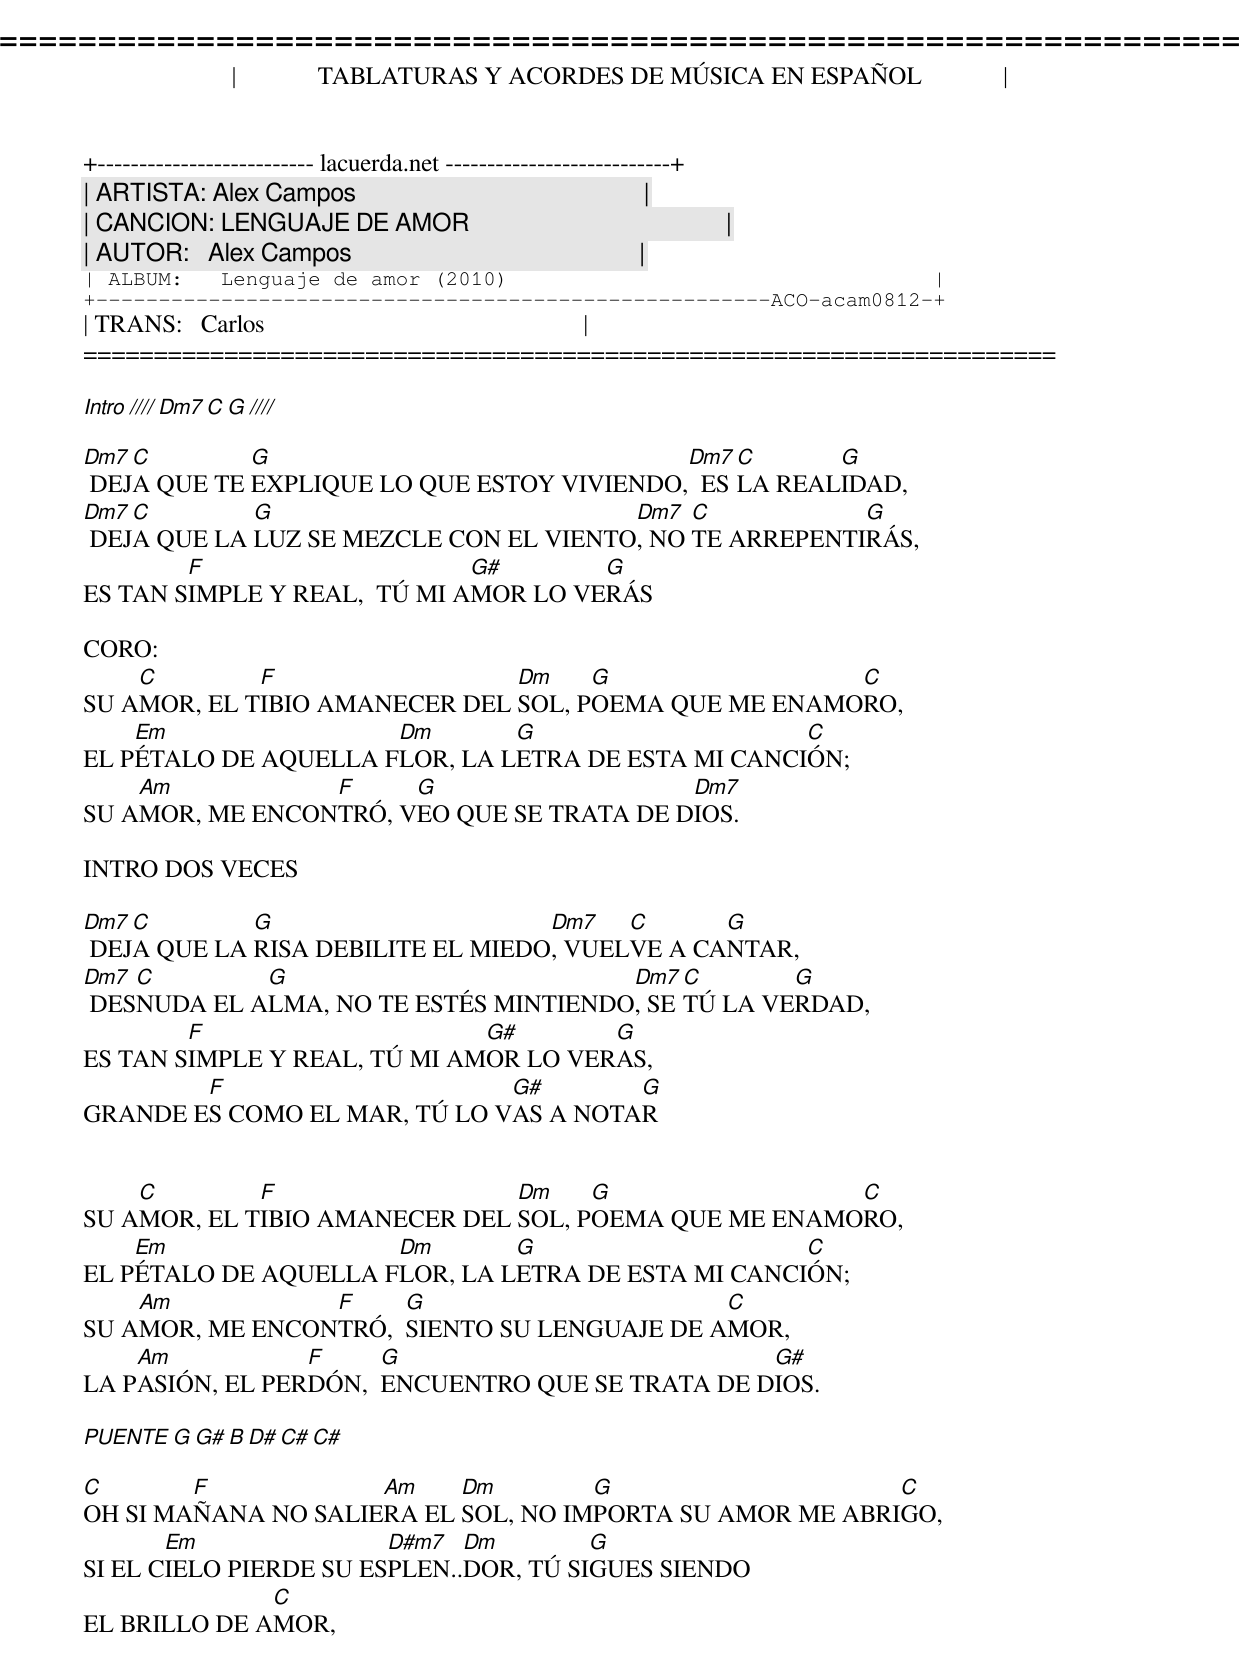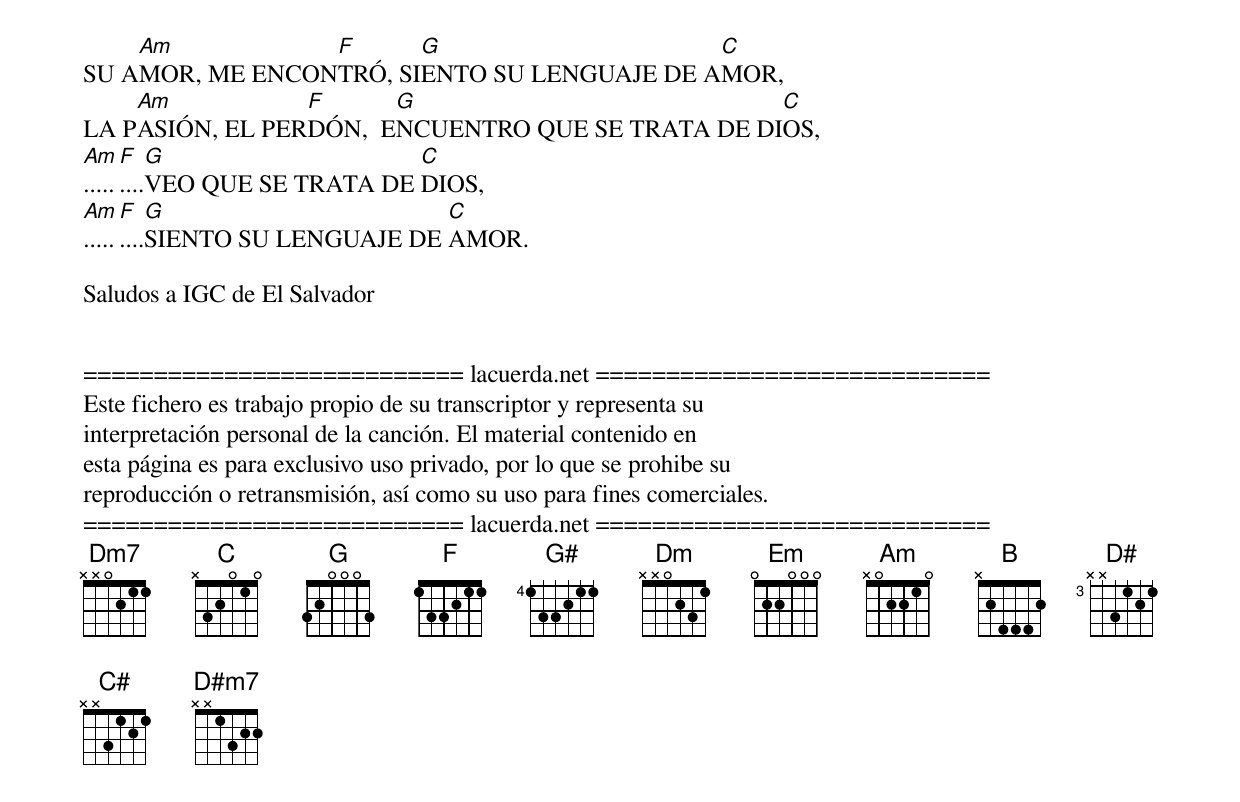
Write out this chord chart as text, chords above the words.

=====================================================================
|             TABLATURAS Y ACORDES DE MÚSICA EN ESPAÑOL             |
+-------------------------- lacuerda.net ---------------------------+
| ARTISTA: Alex Campos                                              |
| CANCION: LENGUAJE DE AMOR                                         |
| AUTOR:   Alex Campos                                              |
| ALBUM:   Lenguaje de amor (2010)                                  |
+------------------------------------------------------ACO-acam0812-+
| TRANS:   Carlos                                                   |
=====================================================================

Intro      //// Dm7   C    G ////

Dm7 C        G                              Dm7  C      G
 DEJA QUE TE EXPLIQUE LO QUE ESTOY VIVIENDO,  ES LA REALIDAD,
Dm7 C        G                          Dm7  C           G
 DEJA QUE LA LUZ SE MEZCLE CON EL VIENTO, NO TE ARREPENTIRÁS,
        F                     G#       G
ES TAN SIMPLE Y REAL,  TÚ MI AMOR LO VERÁS

CORO:
    C        F                 Dm    G                C
SU AMOR, EL TIBIO AMANECER DEL SOL, POEMA QUE ME ENAMORO,
    Em                Dm       G                    C
EL PÉTALO DE AQUELLA FLOR, LA LETRA DE ESTA MI CANCIÓN;
    Am           F     G                   Dm7
SU AMOR, ME ENCONTRÓ, VEO QUE SE TRATA DE DIOS.

INTRO DOS VECES

Dm7 C        G                     Dm7   C      G
 DEJA QUE LA RISA DEBILITE EL MIEDO, VUELVE A CANTAR,
Dm7 C        G                         Dm7  C       G
 DESNUDA EL ALMA, NO TE ESTÉS MINTIENDO, SE TÚ LA VERDAD,
        F                     G#       G
ES TAN SIMPLE Y REAL, TÚ MI AMOR LO VERAS,
        F                     G#       G
GRANDE ES COMO EL MAR, TÚ LO VAS A NOTAR


    C        F                 Dm    G                C
SU AMOR, EL TIBIO AMANECER DEL SOL, POEMA QUE ME ENAMORO,
    Em                Dm       G                    C
EL PÉTALO DE AQUELLA FLOR, LA LETRA DE ESTA MI CANCIÓN;
    Am           F     G                      C
SU AMOR, ME ENCONTRÓ,  SIENTO SU LENGUAJE DE AMOR,
    Am           F     G                          G#
LA PASIÓN, EL PERDÓN,  ENCUENTRO QUE SE TRATA DE DIOS.

PUENTE  G  G#  B  D# C# C#

C       F            Am    Dm        G                    C
OH SI MAÑANA NO SALIERA EL SOL, NO IMPORTA SU AMOR ME ABRIGO,
       Em               D#m7  Dm        G
SI EL CIELO PIERDE SU ESPLEN..DOR, TÚ SIGUES SIENDO
              C
EL BRILLO DE AMOR,
    Am           F      G                    C
SU AMOR, ME ENCONTRÓ, SIENTO SU LENGUAJE DE AMOR,
    Am           F      G                          C
LA PASIÓN, EL PERDÓN,  ENCUENTRO QUE SE TRATA DE DIOS,
Am   F   G                   C
.........VEO QUE SE TRATA DE DIOS,
Am   F   G                     C
.........SIENTO SU LENGUAJE DE AMOR.

Saludos a IGC de El Salvador


=========================== lacuerda.net ============================
Este fichero es trabajo propio de su transcriptor y representa su
interpretación personal de la canción. El material contenido en
esta página es para exclusivo uso privado, por lo que se prohibe su
reproducción o retransmisión, así como su uso para fines comerciales.
=========================== lacuerda.net ============================
